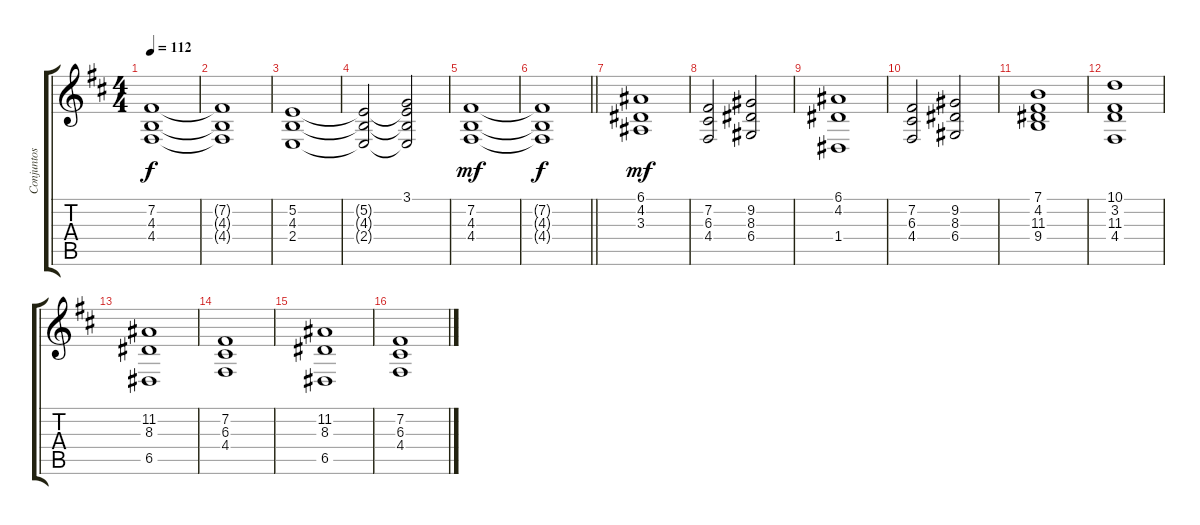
\track ("Conjuntos" "Conjuntos") {instrument stringensemble1}
\staff {score tabs}
\tuning (E4 B3 G3 D3 A2 E2) {hide}
\ts (4 4)
\tempo 112
\clef g2
\ks d
(7.2 4.3 4.4).1{dy f} |
(7.2{t} 4.3{t} 4.4{t}).1 |
(5.2 4.3 2.4).1 |
(5.2{t} 4.3{t} 2.4{t}).2 (3.1 5.2{t} 4.3{t} 2.4{t}).2{instrument stringensemble1} |
(7.2 4.3 4.4).1{dy mf} |
\barLineRight lightlight
(7.2{t} 4.3{t} 4.4{t}).1{dy f} |
(6.1 4.2 3.3).1{dy mf volume 11 instrument stringensemble1} |
(7.2 6.3 4.4).2 (9.2 8.3 6.4).2 |
(6.1 4.2 1.4).1 |
(7.2 6.3 4.4).2 (9.2 8.3 6.4).2 |
(7.1 4.2 11.3 9.4).1 |
(10.1 3.2 11.3 4.4).1 |
(11.2 8.3 6.5).1 |
(7.2 6.3 4.4).1 |
(11.2 8.3 6.5).1 |
(7.2 6.3 4.4).1
